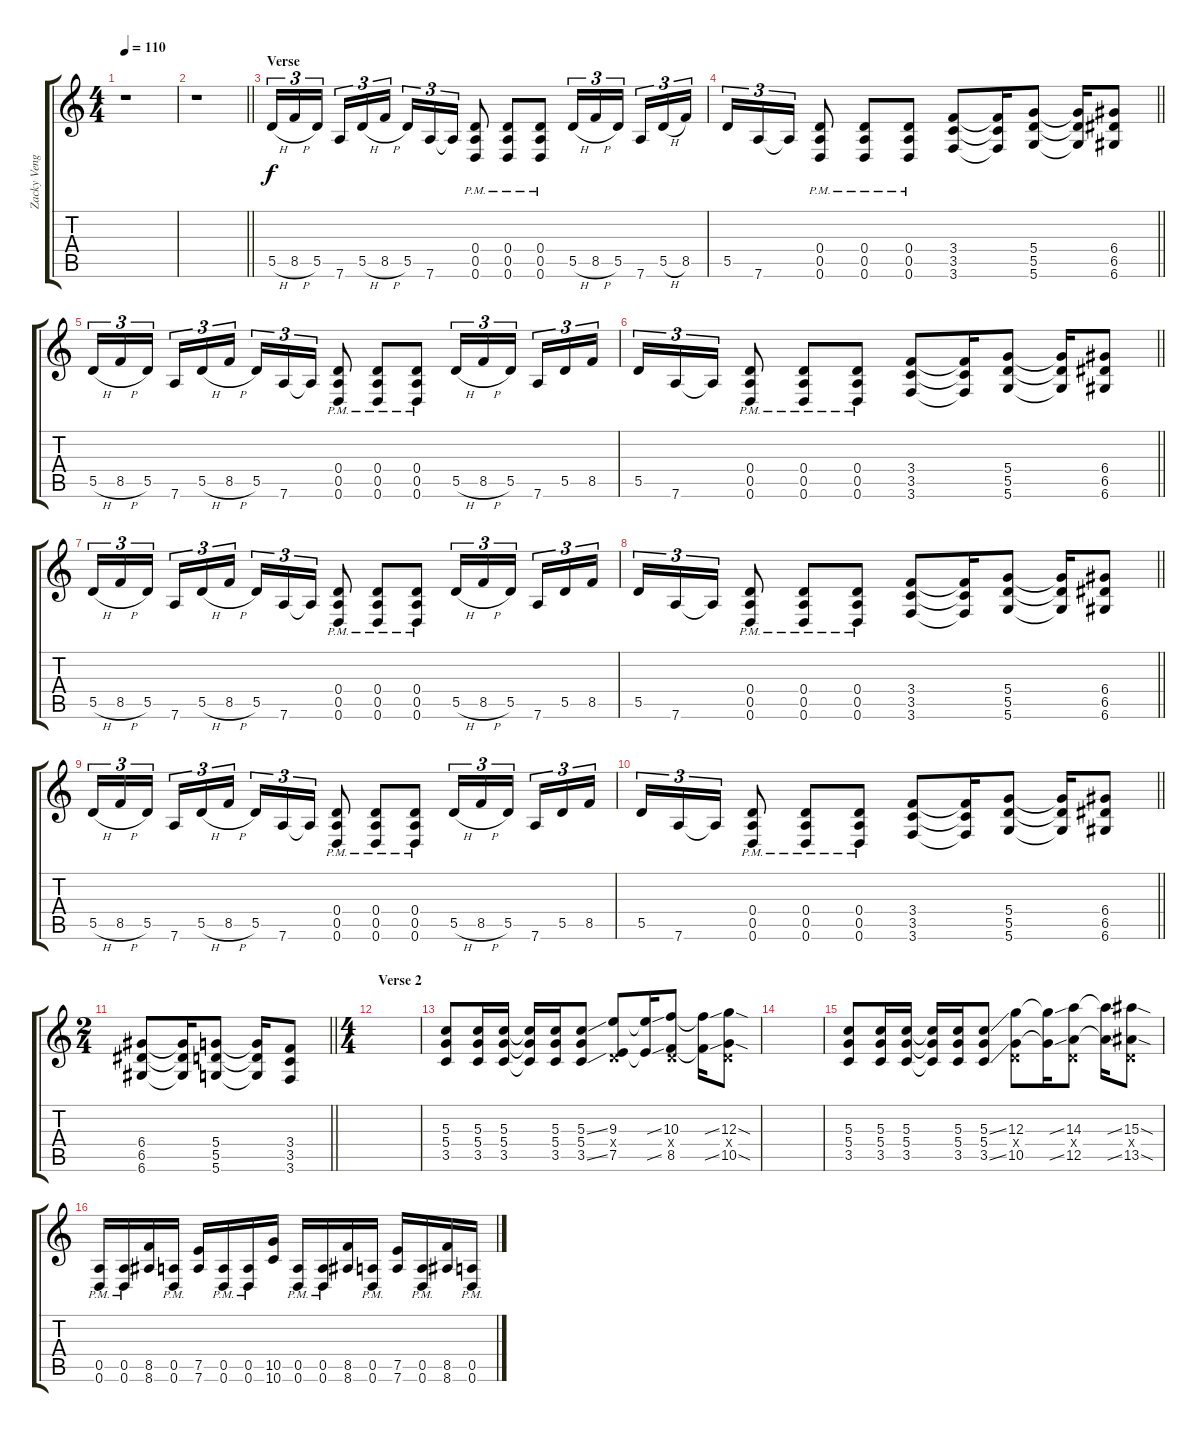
\track ("Zacky Vengeance - Lead" "Zacky Veng") {instrument overdrivenguitar}
\staff {score tabs}
\tuning (E4 B3 G3 D3 A2 D2) {hide}
\ts (4 4)
\section ("" "")
\tempo 110
\clef g2
\ks c
r.1{dy f} |
\barLineRight lightlight
r.1 |
\section ("" "Verse ")
5.5{h}.16{tu (3 2)} 8.5{h}.16{tu (3 2)} 5.5.16{tu (3 2) beam splitsecondary} 7.6.16{tu (3 2)} 5.5{h}.16{tu (3 2)} 8.5{h}.16{tu (3 2)} 5.5.16{tu (3 2)} 7.6.16{tu (3 2)} 7.6{t}.16{tu (3 2)} (0.4{pm} 0.5{pm} 0.6{pm}).8 (0.4{pm} 0.5{pm} 0.6{pm}).8 (0.4{pm} 0.5{pm} 0.6{pm}).8 5.5{h}.16{tu (3 2)} 8.5{h}.16{tu (3 2)} 5.5.16{tu (3 2) beam splitsecondary} 7.6.16{tu (3 2)} 5.5{h}.16{tu (3 2)} 8.5.16{tu (3 2)} |
\barLineRight lightlight
5.5.16{tu (3 2)} 7.6.16{tu (3 2)} 7.6{t}.16{tu (3 2)} (0.4{pm} 0.5{pm} 0.6{pm}).8 (0.4{pm} 0.5{pm} 0.6{pm}).8 (0.4{pm} 0.5{pm} 0.6{pm}).8 (3.4 3.5 3.6).8 (3.4{t} 3.5{t} 3.6{t}).16 (5.4 5.5 5.6).8 (5.4{t} 5.5{t} 5.6{t}).16 (6.4 6.5 6.6).8 |
5.5{h}.16{tu (3 2)} 8.5{h}.16{tu (3 2)} 5.5.16{tu (3 2) beam splitsecondary} 7.6.16{tu (3 2)} 5.5{h}.16{tu (3 2)} 8.5{h}.16{tu (3 2)} 5.5.16{tu (3 2)} 7.6.16{tu (3 2)} 7.6{t}.16{tu (3 2)} (0.4{pm} 0.5{pm} 0.6{pm}).8 (0.4{pm} 0.5{pm} 0.6{pm}).8 (0.4{pm} 0.5{pm} 0.6{pm}).8 5.5{h}.16{tu (3 2)} 8.5{h}.16{tu (3 2)} 5.5.16{tu (3 2) beam splitsecondary} 7.6.16{tu (3 2)} 5.5.16{tu (3 2)} 8.5.16{tu (3 2)} |
\barLineRight lightlight
5.5.16{tu (3 2)} 7.6.16{tu (3 2)} 7.6{t}.16{tu (3 2)} (0.4{pm} 0.5{pm} 0.6{pm}).8 (0.4{pm} 0.5{pm} 0.6{pm}).8 (0.4{pm} 0.5{pm} 0.6{pm}).8 (3.4 3.5 3.6).8 (3.4{t} 3.5{t} 3.6{t}).16 (5.4 5.5 5.6).8 (5.4{t} 5.5{t} 5.6{t}).16 (6.4 6.5 6.6).8 |
5.5{h}.16{tu (3 2)} 8.5{h}.16{tu (3 2)} 5.5.16{tu (3 2) beam splitsecondary} 7.6.16{tu (3 2)} 5.5{h}.16{tu (3 2)} 8.5{h}.16{tu (3 2)} 5.5.16{tu (3 2)} 7.6.16{tu (3 2)} 7.6{t}.16{tu (3 2)} (0.4{pm} 0.5{pm} 0.6{pm}).8 (0.4{pm} 0.5{pm} 0.6{pm}).8 (0.4{pm} 0.5{pm} 0.6{pm}).8 5.5{h}.16{tu (3 2)} 8.5{h}.16{tu (3 2)} 5.5.16{tu (3 2) beam splitsecondary} 7.6.16{tu (3 2)} 5.5.16{tu (3 2)} 8.5.16{tu (3 2)} |
\barLineRight lightlight
5.5.16{tu (3 2)} 7.6.16{tu (3 2)} 7.6{t}.16{tu (3 2)} (0.4{pm} 0.5{pm} 0.6{pm}).8 (0.4{pm} 0.5{pm} 0.6{pm}).8 (0.4{pm} 0.5{pm} 0.6{pm}).8 (3.4 3.5 3.6).8 (3.4{t} 3.5{t} 3.6{t}).16 (5.4 5.5 5.6).8 (5.4{t} 5.5{t} 5.6{t}).16 (6.4 6.5 6.6).8 |
5.5{h}.16{tu (3 2)} 8.5{h}.16{tu (3 2)} 5.5.16{tu (3 2) beam splitsecondary} 7.6.16{tu (3 2)} 5.5{h}.16{tu (3 2)} 8.5{h}.16{tu (3 2)} 5.5.16{tu (3 2)} 7.6.16{tu (3 2)} 7.6{t}.16{tu (3 2)} (0.4{pm} 0.5{pm} 0.6{pm}).8 (0.4{pm} 0.5{pm} 0.6{pm}).8 (0.4{pm} 0.5{pm} 0.6{pm}).8 5.5{h}.16{tu (3 2)} 8.5{h}.16{tu (3 2)} 5.5.16{tu (3 2) beam splitsecondary} 7.6.16{tu (3 2)} 5.5.16{tu (3 2)} 8.5.16{tu (3 2)} |
\barLineRight lightlight
5.5.16{tu (3 2)} 7.6.16{tu (3 2)} 7.6{t}.16{tu (3 2)} (0.4{pm} 0.5{pm} 0.6{pm}).8 (0.4{pm} 0.5{pm} 0.6{pm}).8 (0.4{pm} 0.5{pm} 0.6{pm}).8 (3.4 3.5 3.6).8 (3.4{t} 3.5{t} 3.6{t}).16 (5.4 5.5 5.6).8 (5.4{t} 5.5{t} 5.6{t}).16 (6.4 6.5 6.6).8 |
\ts (2 4)
\barLineRight lightlight
(6.4 6.5 6.6).8 (6.4{t} 6.5{t} 6.6{t}).16 (5.4 5.5 5.6).8 (5.4{t} 5.5{t} 5.6{t}).16 (3.4 3.5 3.6).8 |
\ts (4 4)
\section ("" "Verse 2")
|
(5.3 5.4 3.5).8 (5.3 5.4 3.5).16 (5.3 5.4 3.5).16 (5.3{t} 5.4{t} 3.5{t}).16 (5.3 5.4 3.5).16 (5.3{ss} 5.4 3.5{ss}).8 (9.3 0.4{x} 7.5).8 (9.3{ss t} 7.5{ss t}).16 (10.3 0.4{x} 8.5).8 (10.3{ss t} 8.5{ss t}).16 (12.3{sod} 0.4{x} 10.5{sod}).8 |
|
(5.3 5.4 3.5).8 (5.3 5.4 3.5).16 (5.3 5.4 3.5).16 (5.3{t} 5.4{t} 3.5{t}).16 (5.3 5.4 3.5).16 (5.3{ss} 5.4 3.5{ss}).8 (12.3 0.4{x} 10.5).8 (12.3{ss t} 10.5{ss t}).16 (14.3 0.4{x} 12.5).8 (14.3{ss t} 12.5{ss t}).16 (15.3{sod} 0.4{x} 13.5{sod}).8 |
(0.5{pm} 0.6{pm}).16 (0.5{pm} 0.6{pm}).16 (8.5 8.6).16 (0.5{pm} 0.6{pm}).16 (7.5 7.6).16 (0.5{pm} 0.6{pm}).16 (0.5{pm} 0.6{pm}).16 (10.5 10.6).16 (0.5 0.6{pm}).16 (0.5{pm} 0.6{pm}).16 (8.5 8.6).16 (0.5{pm} 0.6{pm}).16 (7.5 7.6).16 (0.5{pm} 0.6{pm}).16 (8.5 8.6).16 (0.5{pm} 0.6{pm}).16
